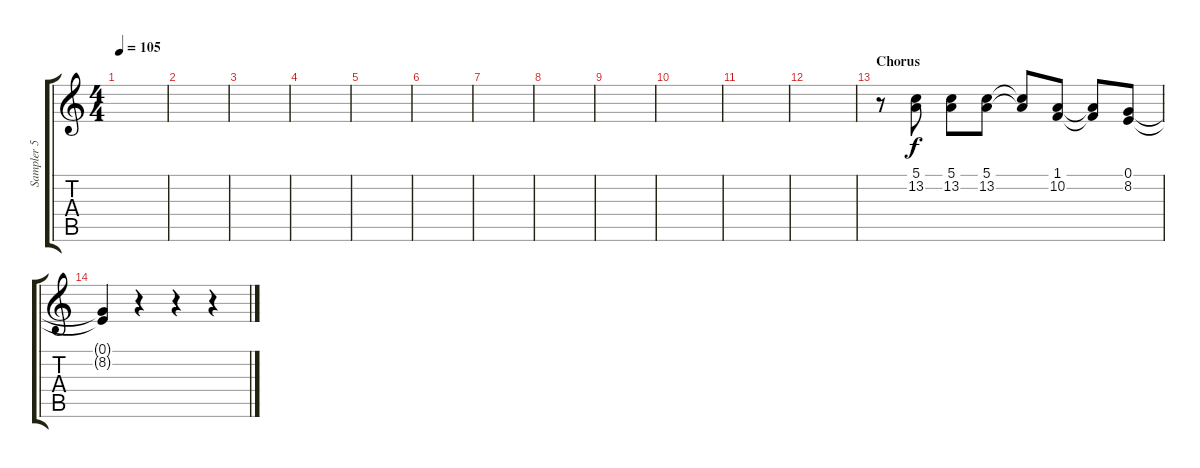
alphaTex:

\track ("Sampler 5 " "Sampler 5 ") {instrument voiceoohs}
\staff {score tabs}
\tuning (E4 B3 G3 D3 A2 E2) {hide}
\ts (4 4)
\tempo 105
\clef g2
\ks c
|
|
|
|
|
|
|
|
|
|
|
|
\section ("" "Chorus")
r.8{volume 11 instrument voiceoohs} (5.1 13.2).8 (5.1 13.2).8 (5.1 13.2).8 (5.1{t} 13.2{t}).8 (1.1 10.2).8 (1.1{t} 10.2{t}).8 (0.1 8.2).8 |
(0.1{t} 8.2{t}).4 r.4 r.4 r.4
